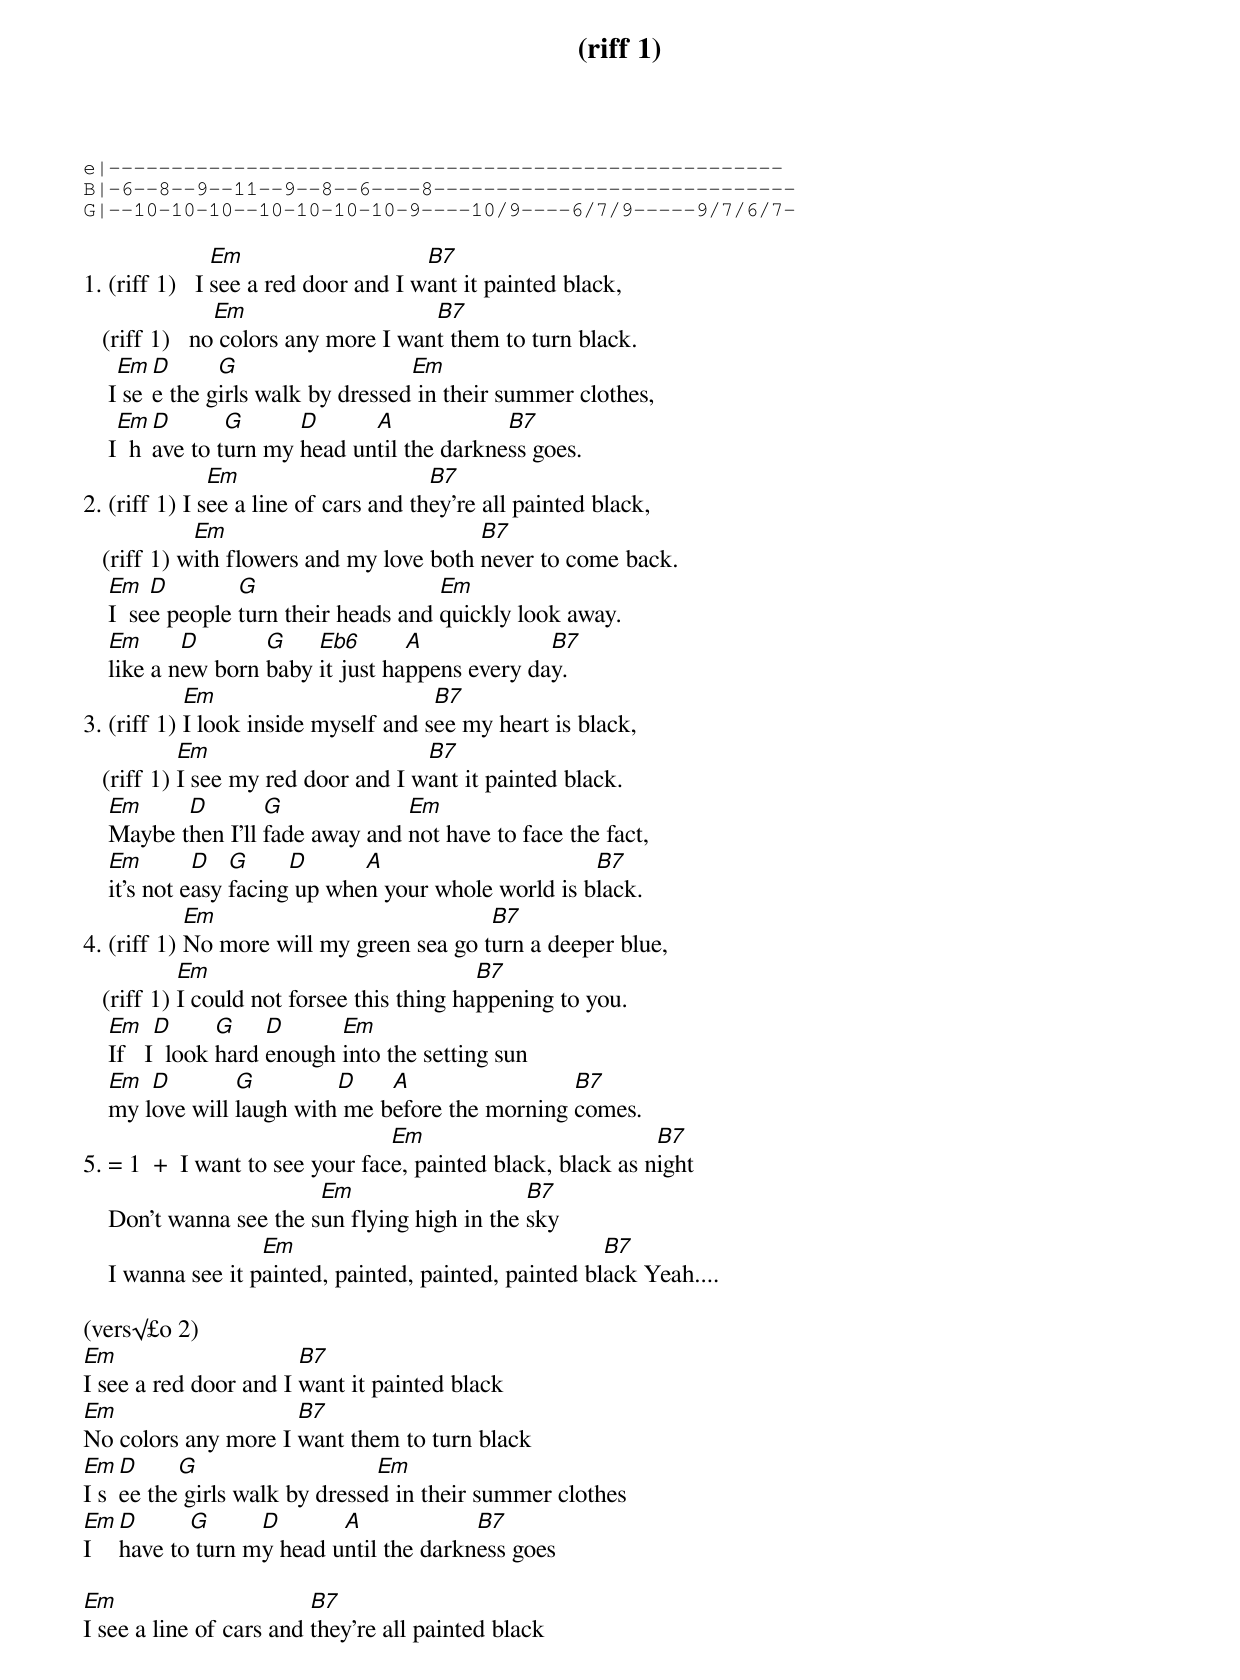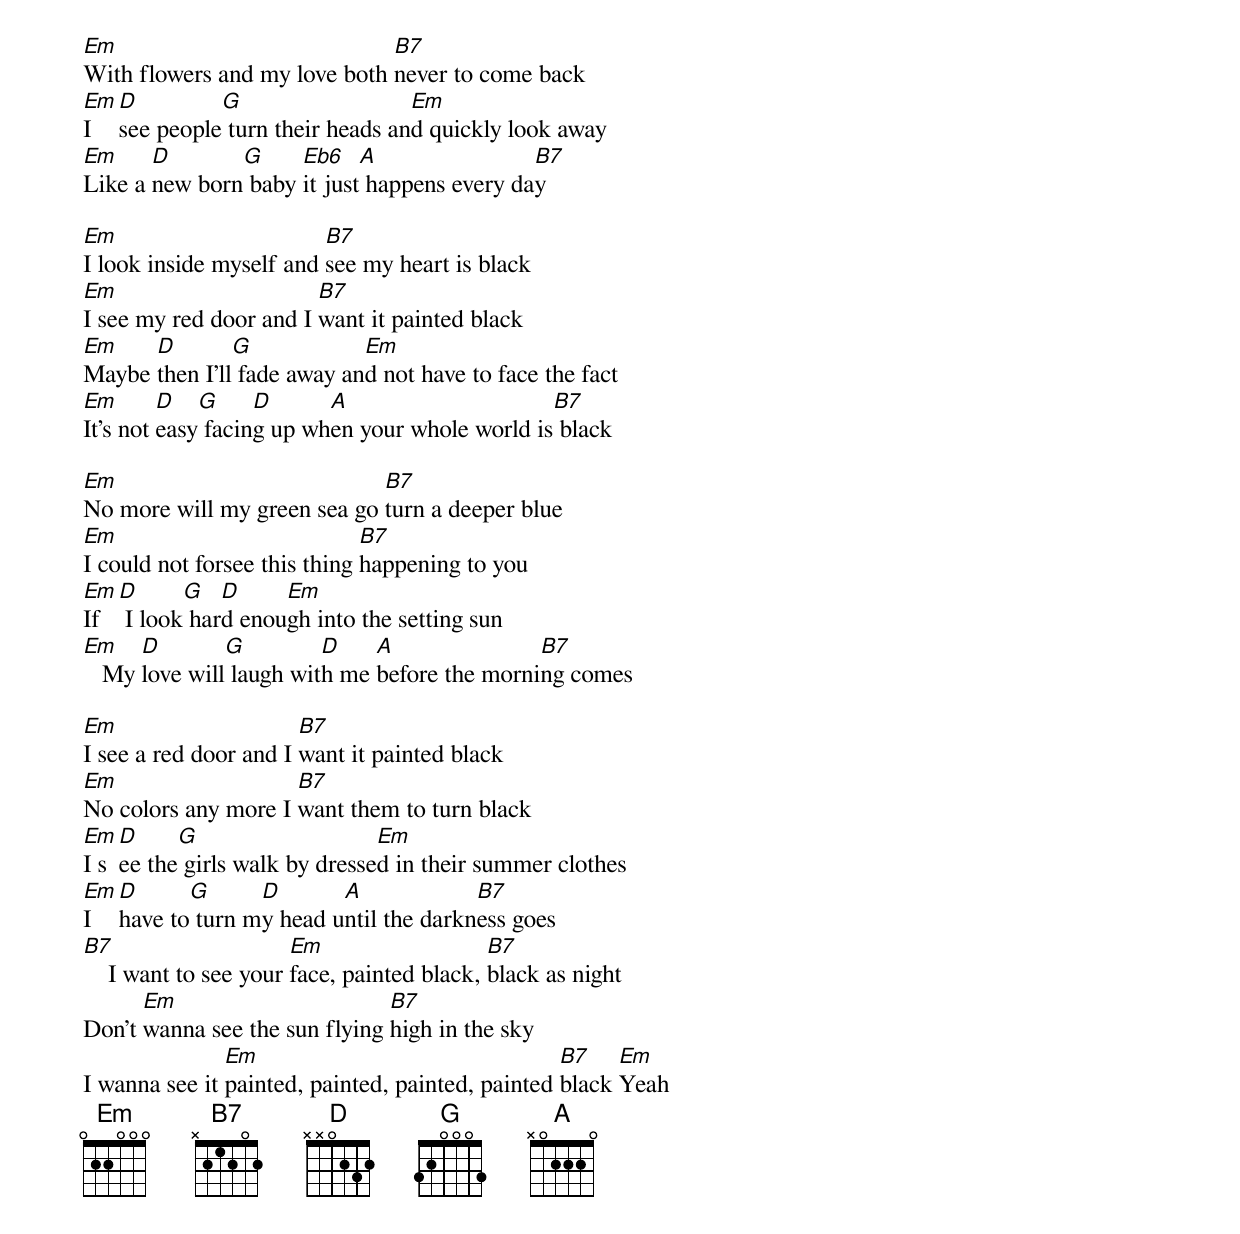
(riff 1)
e|------------------------------------------------------
B|-6--8--9--11--9--8--6----8-----------------------------
G|--10-10-10--10-10-10-10-9----10/9----6/7/9-----9/7/6/7-

                Em                    B7
1. (riff 1)   I see a red door and I want it painted black,
                Em                    B7
   (riff 1)   no colors any more I want them to turn black.
     Em D      G                   Em
    I see the girls walk by dressed in their summer clothes,
     Em D       G      D      A             B7
    I  have to turn my head until the darkness goes.
               Em                      B7
2. (riff 1) I see a line of cars and they're all painted black,
             Em                           B7
   (riff 1) with flowers and my love both never to come back.
    Em   D        G                    Em
    I  see people turn their heads and quickly look away.
    Em      D       G    Eb6       A             B7
    like a new born baby it just happens every day.
            Em                        B7
3. (riff 1) I look inside myself and see my heart is black,
            Em                       B7
   (riff 1) I see my red door and I want it painted black.
    Em     D        G             Em
    Maybe then I'll fade away and not have to face the fact,
    Em        D   G     D      A                      B7
    it's not easy facing up when your whole world is black.
            Em                            B7
4. (riff 1) No more will my green sea go turn a deeper blue,
            Em                              B7
   (riff 1) I could not forsee this thing happening to you.
    Em    D      G    D      Em
    If   I  look hard enough into the setting sun
    Em  D        G         D    A                 B7
    my love will laugh with me before the morning comes.
                                 Em                          B7
5. = 1  +  I want to see your face, painted black, black as night
                         Em                    B7
    Don't wanna see the sun flying high in the sky
                    Em                                  B7
    I wanna see it painted, painted, painted, painted black Yeah....

(vers√£o 2)
Em                     B7
I see a red door and I want it painted black
Em                   B7
No colors any more I want them to turn black
Em D     G                    Em
I see the girls walk by dressed in their summer clothes
Em D      G      D       A             B7
I  have to turn my head until the darkness goes

Em                       B7
I see a line of cars and they're all painted black
Em                            B7
With flowers and my love both never to come back
Em  D         G                   Em
I   see people turn their heads and quickly look away
Em     D       G     Eb6    A                B7
Like a new born baby it just happens every day

Em                       B7
I look inside myself and see my heart is black
Em                      B7
I see my red door and I want it painted black
Em    D        G            Em
Maybe then I'll fade away and not have to face the fact
Em       D   G     D      A                     B7
It's not easy facing up when your whole world is black

Em                           B7
No more will my green sea go turn a deeper blue
Em                            B7
I could not forsee this thing happening to you
Em  D      G   D     Em
If   I look hard enough into the setting sun
Em    D        G         D    A               B7
   My love will laugh with me before the morning comes

Em                     B7
I see a red door and I want it painted black
Em                   B7
No colors any more I want them to turn black
Em D     G                    Em
I see the girls walk by dressed in their summer clothes
Em D      G      D       A             B7
I  have to turn my head until the darkness goes
B7                     Em                   B7
    I want to see your face, painted black, black as night
      Em                       B7
Don't wanna see the sun flying high in the sky
               Em                                 B7    Em
I wanna see it painted, painted, painted, painted black Yeah
